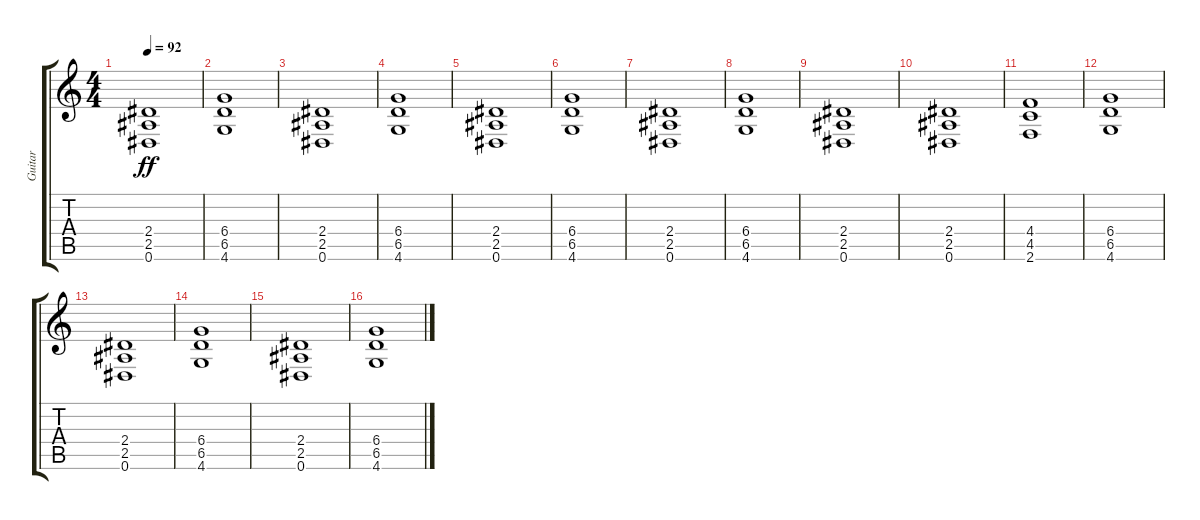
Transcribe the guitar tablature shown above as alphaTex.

\track ("Guitar" "Guitar") {instrument distortionguitar}
\staff {score tabs}
\tuning (Eb4 Bb3 Gb3 Db3 Ab2 Eb2) {hide}
\ts (4 4)
\tempo 92
\clef g2
\ks c
(2.4 2.5 0.6).1{dy ff} |
(6.4 6.5 4.6).1{volume 12} |
(2.4 2.5 0.6).1 |
(6.4 6.5 4.6).1 |
(2.4 2.5 0.6).1 |
(6.4 6.5 4.6).1 |
(2.4 2.5 0.6).1 |
(6.4 6.5 4.6).1 |
(2.4 2.5 0.6).1 |
(2.4 2.5 0.6).1 |
(4.4 4.5 2.6).1 |
(6.4 6.5 4.6).1 |
(2.4 2.5 0.6).1 |
(6.4 6.5 4.6).1 |
(2.4 2.5 0.6).1 |
(6.4 6.5 4.6).1
